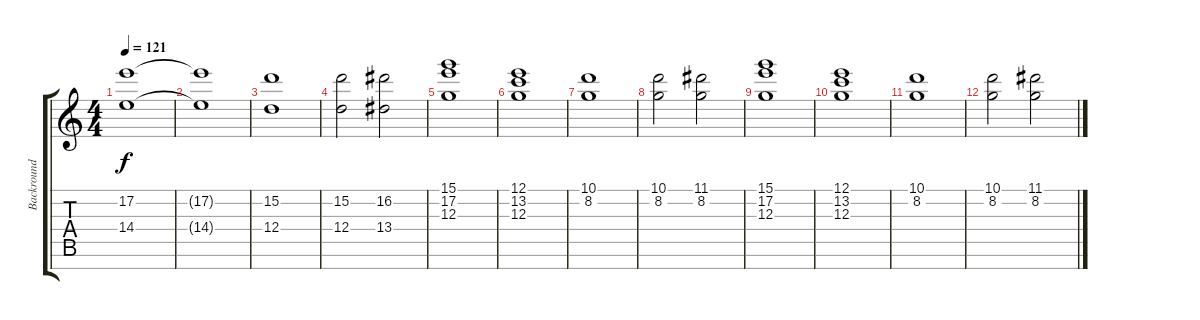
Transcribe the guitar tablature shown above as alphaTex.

\track ("Backround" "Backround") {instrument synthstrings1}
\staff {score tabs}
\tuning (E5 B4 G4 D4 A3 E3 B2) {hide}
\ts (4 4)
\tempo 121
\clef g2
\ks c
(17.2 14.4).1{dy f} |
(17.2{t} 14.4{t}).1 |
(15.2 12.4).1 |
(15.2 12.4).2 (16.2 13.4).2 |
(15.1 17.2 12.3).1 |
(12.1 13.2 12.3).1 |
(10.1 8.2).1 |
(10.1 8.2).2 (11.1 8.2).2 |
(15.1 17.2 12.3).1 |
(12.1 13.2 12.3).1 |
(10.1 8.2).1 |
(10.1 8.2).2 (11.1 8.2).2
